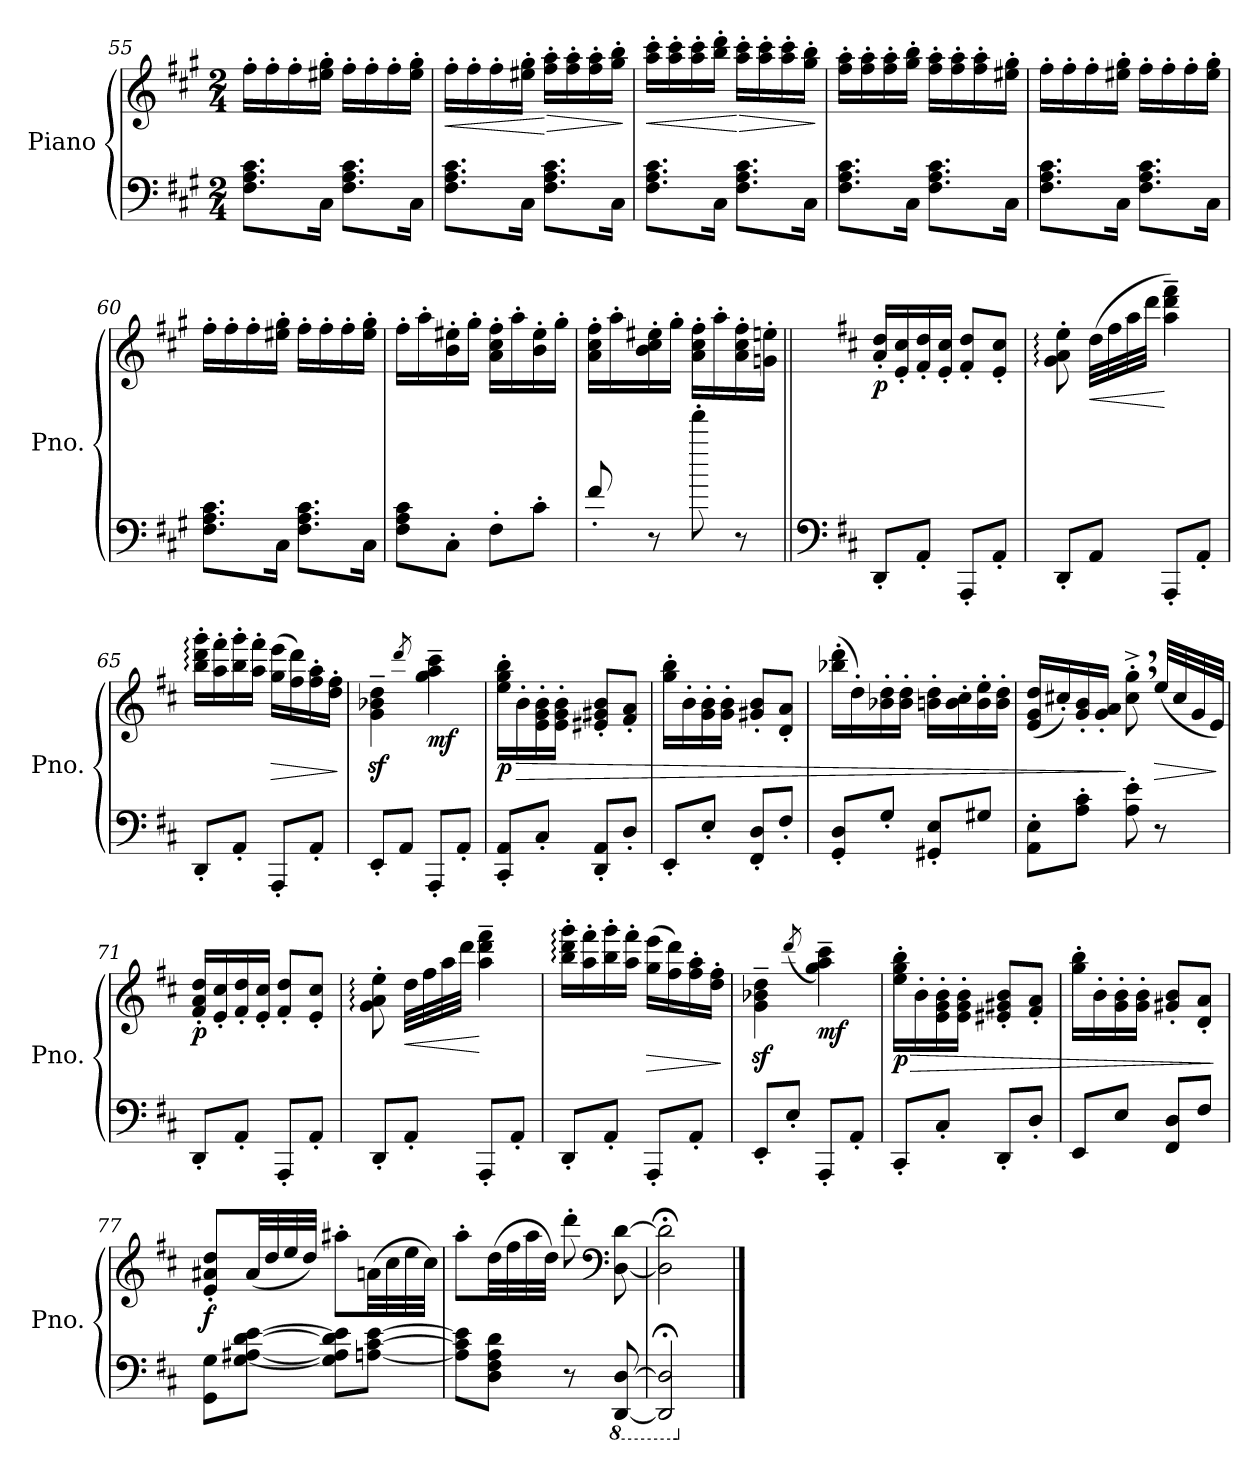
**kern	**kern	**dynam
*part1	*part1	*part1
*staff2	*staff1	*staff1/2
*I"Piano	*	*
*I'Pno.	*	*
!!LO:LB:g=z
*clefF4	*clefG2	*
*k[f#c#g#]	*k[f#c#g#]	*
*M2/4	*M2/4	*
=55	=55	=55
8.F#\ 8.A\ 8.c#\L	16ff#'\LL	.
.	16ff#'\	.
.	16ff#'\	.
16C#\Jk	16ee#X\' 16gg#\'JJ	.
8.F#\ 8.A\ 8.c#\L	16ff#'\LL	.
.	16ff#'\	.
.	16ff#'\	.
16C#\Jk	16ee#\' 16gg#\'JJ	.
=56	=56	=56
!	!	!LO:HP:b
8.F#\ 8.A\ 8.c#\L	16ff#'\LL	<
.	16ff#'\	.
.	16ff#'\	.
16C#\Jk	16ee#X\' 16gg#\'JJ	.
!	!	!LO:HP:n=1:b
8.F#\ 8.A\ 8.c#\L	16ff#\' 16aa\'LL	[ >
.	16ff#\' 16aa\'	.
.	16ff#\' 16aa\'	.
16C#\Jk	16gg#\' 16bb\'JJ	.
.	.	]
=57	=57	=57
!	!	!LO:HP:b
8.F#\ 8.A\ 8.c#\L	16aa\' 16ccc#\'LL	<
.	16aa\' 16ccc#\'	.
.	16aa\' 16ccc#\'	.
16C#\Jk	16bb\' 16ddd\'JJ	.
!	!	!LO:HP:n=1:b
8.F#\ 8.A\ 8.c#\L	16aa\' 16ccc#\'LL	[ >
.	16aa\' 16ccc#\'	.
.	16aa\' 16ccc#\'	.
16C#\Jk	16gg#\' 16bb\'JJ	.
.	.	]
=58	=58	=58
8.F#\ 8.A\ 8.c#\L	16ff#\' 16aa\'LL	.
.	16ff#\' 16aa\'	.
.	16ff#\' 16aa\'	.
16C#\Jk	16gg#\' 16bb\'JJ	.
8.F#\ 8.A\ 8.c#\L	16ff#\' 16aa\'LL	.
.	16ff#\' 16aa\'	.
.	16ff#\' 16aa\'	.
16C#\Jk	16ee#X\' 16gg#\'JJ	.
!!LO:LB:g=z
=59	=59	=59
8.F#\ 8.A\ 8.c#\L	16ff#'\LL	.
.	16ff#'\	.
.	16ff#'\	.
16C#\Jk	16ee#X\' 16gg#\'JJ	.
8.F#\ 8.A\ 8.c#\L	16ff#'\LL	.
.	16ff#'\	.
.	16ff#'\	.
16C#\Jk	16ee#\' 16gg#\'JJ	.
=60	=60	=60
8.F#\ 8.A\ 8.c#\L	16ff#'\LL	.
.	16ff#'\	.
.	16ff#'\	.
16C#\Jk	16ee#X\' 16gg#\'JJ	.
8.F#\ 8.A\ 8.c#\L	16ff#'\LL	.
.	16ff#'\	.
.	16ff#'\	.
16C#\Jk	16ee#\' 16gg#\'JJ	.
=61	=61	=61
8F#\ 8A\ 8c#\L	16ff#'\LL	.
.	16aa'\	.
8C#'\J	16b\' 16ee#X\'	.
.	16gg#'\JJ	.
8F#'\L	16a\' 16cc#\' 16ff#\'LL	.
.	16aa'\	.
8c#'\J	16b\' 16ee#\'	.
.	16gg#'\JJ	.
=62	=62	=62
8f#'/	16a\' 16cc#\' 16ff#\'LL	.
.	16aa'\	.
8r	16b\' 16cc#\' 16ee#X\'	.
.	16gg#'\JJ	.
8fff#'\	16a\' 16cc#\' 16ff#\'LL	.
.	16aa'\	.
8r	16a\' 16cc#\' 16ff#\'	.
.	16gn\' 16een\'JJ	.
!!LO:LB:g=z
=63||	=63||	=63||
*clefF4	*	*
*k[f#c#]	*k[f#c#]	*
!	!	!LO:DY:b
8DD'/L	16a/' 16dd/'LL	p
.	16e/' 16cc#/'	.
8AA'/J	16f#/' 16dd/'	.
.	16e/' 16cc#/'JJ	.
8AAA'/L	8f#/' 8dd/'L	.
8AA'/J	8e/' 8cc#/'J	.
=64	=64	=64
8DD'/L	8g\:' 8a\:' 8ee\:'	.
!	!	!LO:HP:b
8AA/J	(>32dd\LLL	<
.	32ff#\	.
.	32aa\	.
.	32ddd\JJJ	.
8AAA'/L	4aa\~ 4ddd\~ 4fff#\~)	[
8AA'/J	.	.
=65	=65	=65
8DD'/L	16bb\:' 16ddd\:' 16ggg\:'LL	.
.	16aa\' 16fff#\'	.
8AA'/J	16bb\' 16ggg\'	.
.	16aa\' 16fff#\'JJ	.
!	!	!LO:HP:b
8AAA'/L	(>16gg\ 16eee\LL	>
.	16ff#\ 16ddd\)	.
8AA'/J	16ff#\' 16aa\'	.
.	16dd\' 16ff#\'JJ	.
.	.	]
=66	=66	=66
8EE'/L	4g\z<~ 4b-X\z<~ 4dd\z<~	.
8AA/J	.	.
.	8qddd/	.
!	!	!LO:DY:b
8AAA'/L	(>4gg\~ 4aa\~ 4ccc#\~	mf
8AA'/J)	.	.
=67	=67	=67
!	!	!LO:DY:b
8CC#/' 8AA/'L	16ee\' 16gg\' 16bb\'LL	p
!	!	!LO:HP:b
.	16b'\	>
8C#'/J	16e\' 16g\' 16b\'	.
.	16e\' 16g\' 16b\'JJ	.
8DD/' 8AA/'L	8e#X/' 8g#X/' 8b/'L	.
8D'/J	8f#/' 8a/'J	.
=68	=68	=68
8EE'/L	16gg\' 16bb\'LL	.
.	16b'\	.
8E'/J	16g\' 16b\'	.
.	16g\' 16b\'JJ	.
8FF#/' 8D/'L	8g#X/' 8b/'L	.
8F#'/J	8d/' 8a/'J	.
!!LO:LB:g=z
=69	=69	=69
8GG/' 8D/'L	(>16bb-X\' 16ddd\'LL	.
.	16dd'\)	.
8G'/J	16b-X\' 16dd\'	.
.	16b-\' 16dd\'JJ	.
8GG#X/' 8E/'L	16bn\' 16dd\'LL	.
.	16b\' 16cc#\'	.
8G#X/J	16b\' 16ee\'	.
.	16b\' 16dd\'JJ	.
=70	=70	=70
8AA\' 8E\'L	(<16e/ 16g/ 16dd/LL	.
.	16cc#X'/)	.
8A\' 8c#\'J	16g/' 16b/'	.
.	16g/' 16a/'JJ	.
8A\' 8e\'	8cc#\'^, 8gg\'^,	]
!	!	!LO:HP:b
8r	(<32ee/LLL	>
.	32cc#/	.
.	32g/	.
.	32e/JJJ)	.
.	.	]
=71	=71	=71
!	!	!LO:DY:b
8DD'/L	16f#/' 16a/' 16dd/'LL	p
.	16e/' 16cc#/'	.
8AA'/J	16f#/' 16dd/'	.
.	16e/' 16cc#/'JJ	.
8AAA'/L	8f#/' 8dd/'L	.
8AA'/J	8e/' 8cc#/'J	.
=72	=72	=72
8DD'/L	8g\:' 8a\:' 8ee\:'	.
!	!	!LO:HP:b
8AA'/J	32dd\LLL	<
.	32ff#\	.
.	32aa\	.
.	32ddd\JJJ	.
8AAA'/L	4aa\~ 4ddd\~ 4fff#\~	[
8AA'/J	.	.
=73	=73	=73
8DD'/L	16bb\:' 16ddd\:' 16ggg\:'LL	.
.	16aa\' 16fff#\'	.
8AA'/J	16bb\' 16ggg\'	.
.	16aa\' 16fff#\'JJ	.
!	!	!LO:HP:b
8AAA'/L	(>16gg\ 16eee\LL	>
.	16ff#\ 16ddd\)	.
8AA'/J	16ff#\' 16aa\'	.
.	16dd\' 16ff#\'JJ	.
.	.	]
!!LO:LB:g=z
=74	=74	=74
8EE'/L	4g\z<~ 4b-X\z<~ 4dd\z<~	.
8E'/J	.	.
.	(>8qddd/	.
!	!	!LO:DY:b
8AAA'/L	4gg\~ 4aa\~ 4ccc#\~)	mf
8AA'/J	.	.
=75	=75	=75
!	!	!LO:HP:b
!	!	!LO:DY:n=1:b
8CC#'/L	16ee\' 16gg\' 16bb\'LL	> p
.	16b'\	.
8C#'/J	16e\' 16g\' 16b\'	.
.	16e\' 16g\' 16b\'JJ	.
8DD'/L	8e#X/' 8g#X/' 8b/'L	.
8D'/J	8f#/' 8a/'J	.
=76	=76	=76
8EE/L	16gg\' 16bb\'LL	.
.	16b'\	.
8E/J	16g\' 16b\'	.
.	16g\' 16b\'JJ	.
8FF#/ 8D/L	8g#X/' 8b/'L	.
8F#/J	8d/' 8a/'J	.
.	.	]
=77	=77	=77
!	!	!LO:DY:b
8GG\ 8G\L	8e/' 8a#X/' 8dd/'L	f
[8G\ [8A#X\ [8d\ [8e\J	(<32a#/LL	.
.	32dd/	.
.	32ee/	.
.	32dd/JJJ)	.
8G\] 8A#\] 8d\] 8e\]L	8aa#X'\L	.
[8An\ [8c#\ [8e\J	(>32an\LL	.
.	32cc#\	.
.	32ee\	.
.	32cc#\JJJ)	.
=78	=78	=78
8A\] 8c#\] 8e\]L	8aa'\L	.
8D\ 8F#\ 8A\ 8d\J	(>32dd\LL	.
.	32ff#\	.
.	32aa\	.
.	32dd\JJJ)	.
8r	8ddd'\	.
*	*clefF4	*
*8ba	*	*
[8DDD/ [8DD/	[8D\ [8d\	.
=79	=79	=79
2DDD/];< 2DD/];<	2D\];< 2d\];<	.
*X8ba	*	*
==	==	==
*-	*-	*-
